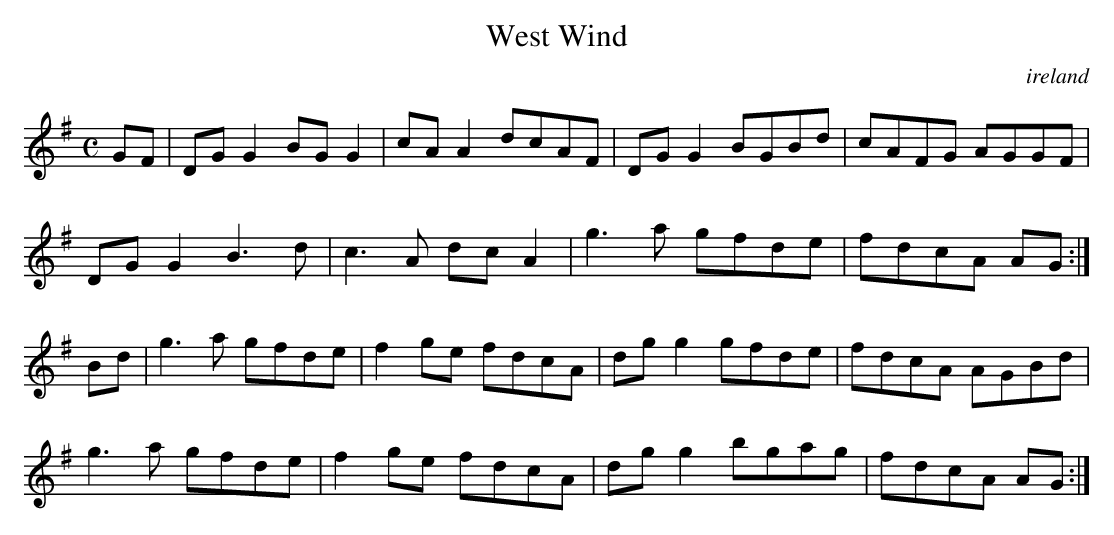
X:1
T:West Wind
O:ireland
M:C
L:1/8
K:G Major
GF|DGG2 BGG2|cAA2 dcAF|DGG2 BGBd|cAFG AGGF|!
DGG2 B3d|c3A dcA2|g3a gfde|fdcA AG:|!
Bd|g3a gfde|f2ge fdcA|dgg2 gfde|fdcA AGBd|!
g3a gfde|f2ge fdcA|dgg2 bgag|fdcA AG:|!
